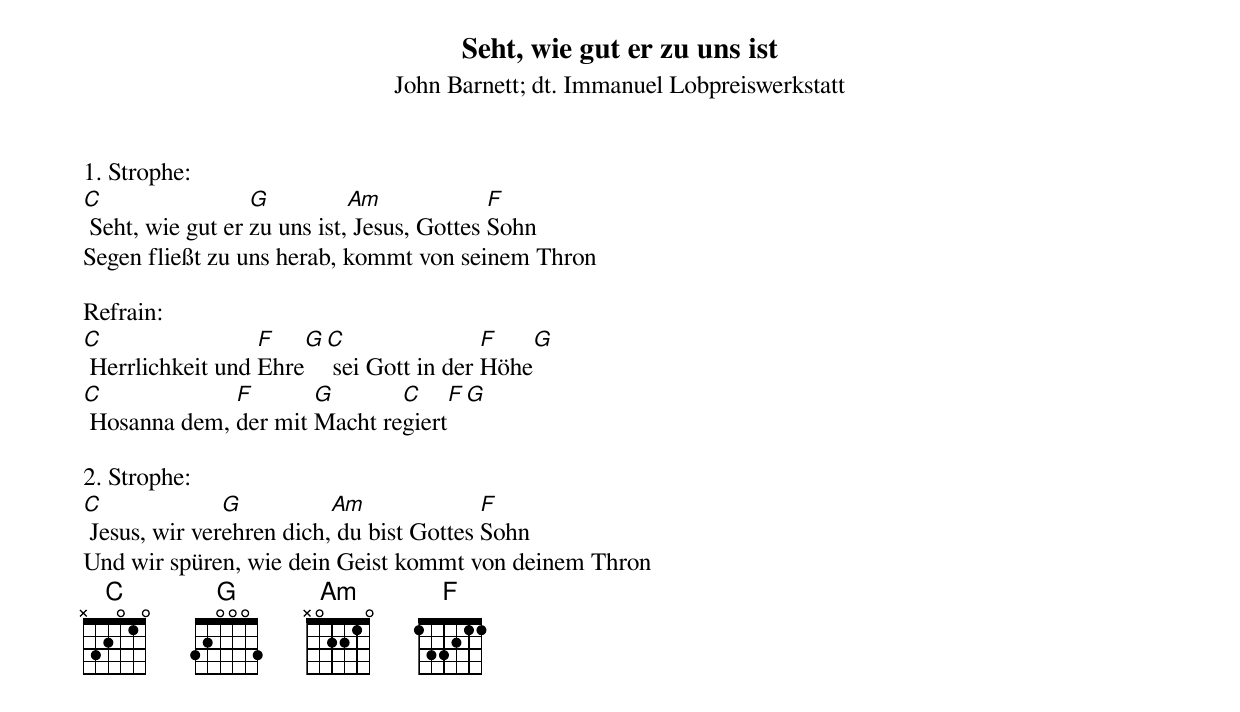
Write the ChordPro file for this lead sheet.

{title:Seht, wie gut er zu uns ist}
{subtitle:John Barnett; dt. Immanuel Lobpreiswerkstatt}
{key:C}

1. Strophe:
[C] Seht, wie gut er [G]zu uns ist,[Am] Jesus, Gottes [F]Sohn
Segen fließt zu uns herab, kommt von seinem Thron

Refrain:
[C] Herrlichkeit und [F]Ehre[G][C] sei Gott in der [F]Höhe[G]
[C] Hosanna dem, [F]der mit [G]Macht re[C]giert[F][G]

2. Strophe:
[C] Jesus, wir ver[G]ehren dich,[Am] du bist Gottes [F]Sohn
Und wir spüren, wie dein Geist kommt von deinem Thron
